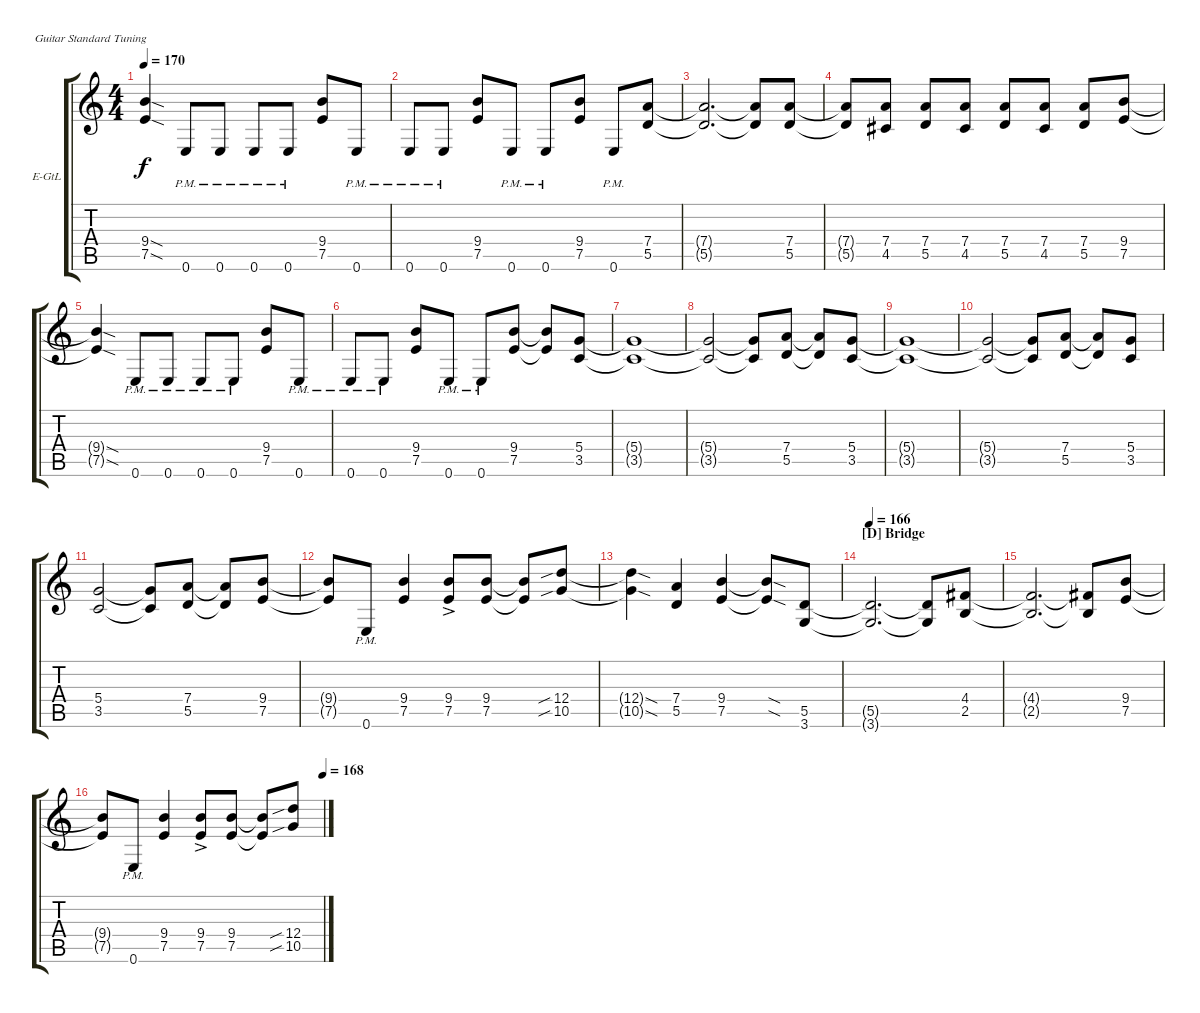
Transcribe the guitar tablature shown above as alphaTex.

\bracketExtendMode groupsimilarinstruments
\firstSystemTrackNameOrientation horizontal
\otherSystemsTrackNameOrientation horizontal
\track ("Vivian Campbell L" "E-GtL") {instrument distortionguitar}
\staff {score tabs}
\tuning (E4 B3 G3 D3 A2 E2)
\ts (4 4)
\tempo 170
\clef g2
\ks c
(7.5{sod t} 9.4{sod t}).4{dy f} 0.6{pm}.8 0.6{pm}.8 0.6{pm}.8 0.6{pm}.8 (7.5 9.4).8 0.6{pm}.8 |
0.6{pm}.8 0.6{pm}.8 (9.4 7.5).8 0.6{pm}.8 0.6{pm}.8 (9.4 7.5).8 0.6{pm}.8 (7.4 5.5).8 |
(7.4{t} 5.5{t}).2{d} (7.4{t} 5.5{t}).8 (7.4 5.5).8 |
(7.4{t} 5.5{t}).8 (7.4 4.5).8 (7.4 5.5).8 (7.4 4.5).8 (7.4 5.5).8 (7.4 4.5).8 (7.4 5.5).8 (9.4 7.5).8 |
(7.5{sod t} 9.4{sod t}).4 0.6{pm}.8 0.6{pm}.8 0.6{pm}.8 0.6{pm}.8 (9.4 7.5).8 0.6{pm}.8 |
0.6{pm}.8 0.6{pm}.8 (9.4 7.5).8 0.6{pm}.8 0.6{pm}.8 (9.4 7.5).8 (9.4{t} 7.5{t}).8 (5.4 3.5).8 |
(5.4{t} 3.5{t}).1 |
(5.4{t} 3.5{t}).2 (5.4{t} 3.5{t}).8 (7.4 5.5).8 (7.4{t} 5.5{t}).8 (5.4 3.5).8 |
(5.4{t} 3.5{t}).1 |
(5.4{t} 3.5{t}).2 (5.4{t} 3.5{t}).8 (7.4 5.5).8 (7.4{t} 5.5{t}).8 (5.4 3.5).8 |
(5.4 3.5).2 (5.4{t} 3.5{t}).8 (7.4 5.5).8 (7.4{t} 5.5{t}).8 (9.4 7.5).8 |
(9.4{t} 7.5{t}).8 0.6{pm}.8 (9.4 7.5).4 (7.5{ac} 9.4{ac}).8 (9.4 7.5).8 (7.5{t} 9.4{t}).8 (12.4{sib} 10.5{sib}).8 |
(12.4{sod t} 10.5{sod t}).4 (7.4 5.5).4 (9.4 7.5).4 (9.4{sod t} 7.5{sod t}).8 (5.5 3.6).8 |
\section ("D" "Bridge")
\tempo 166
(5.5{t} 3.6{t}).2{d} (3.6{t} 5.5{t}).8 (4.4 2.5).8 |
(4.4{t} 2.5{t}).2{d} (2.5{t} 4.4{t}).8 (9.4 7.5).8 |
\tempo (168 1)
(9.4{t} 7.5{t}).8 0.6{pm}.8 (9.4 7.5).4 (7.5{ac} 9.4{ac}).8 (9.4 7.5).8 (7.5{t} 9.4{t}).8 (12.4{sib} 10.5{sib}).8
